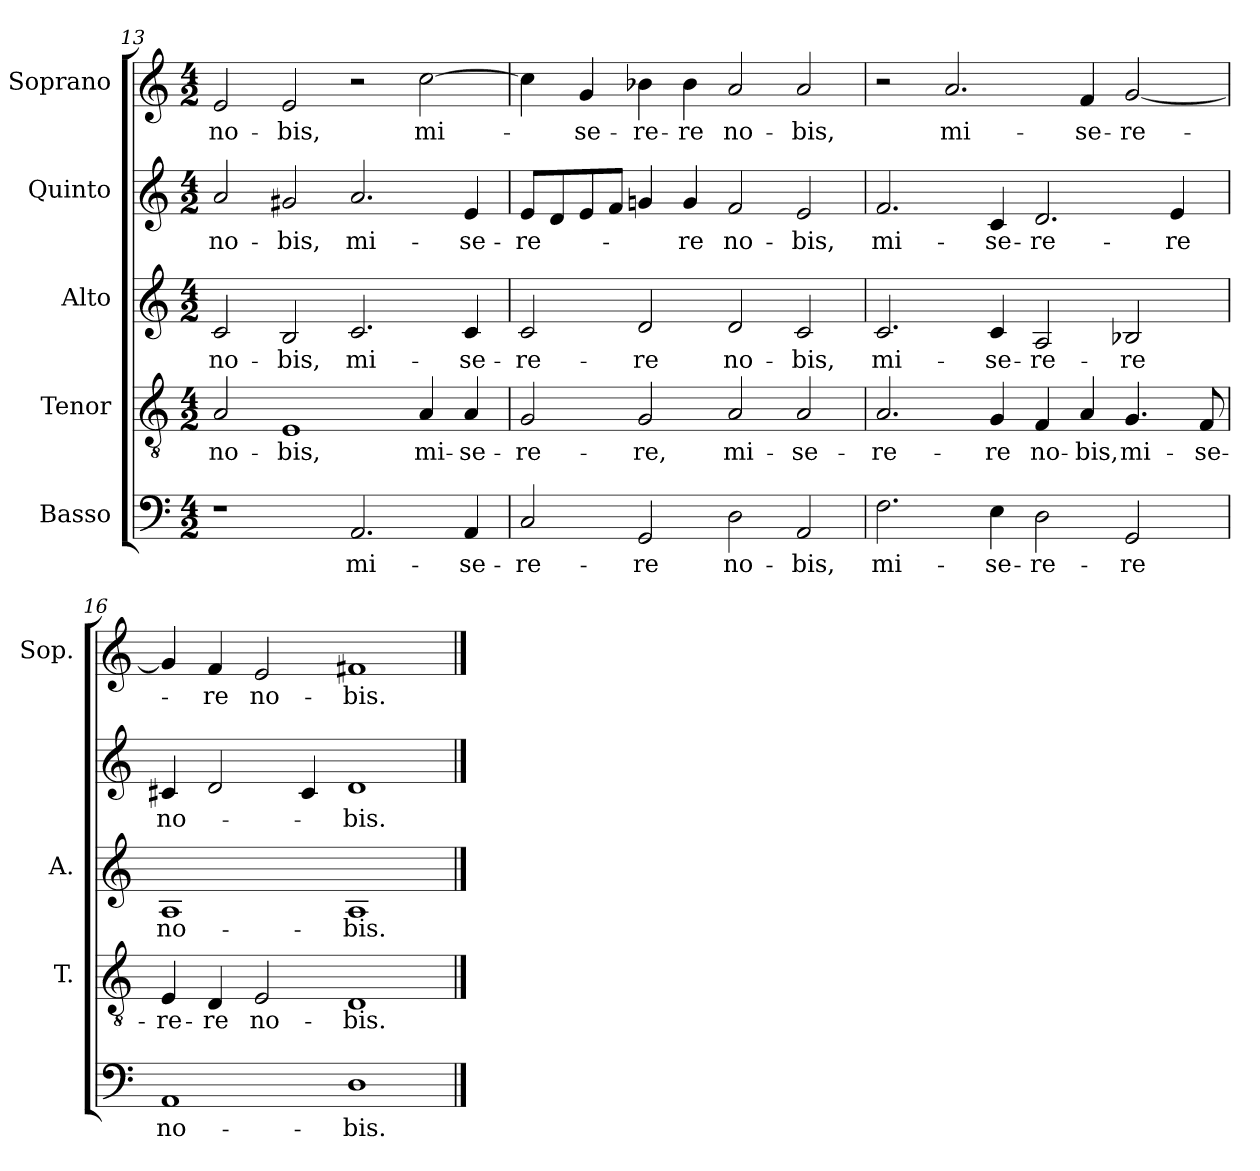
**kern	**text	**kern	**text	**kern	**text	**kern	**text	**kern	**text
*part5	*part5	*part4	*part4	*part3	*part3	*part2	*part2	*part1	*part1
*staff5	*staff5	*staff4	*staff4	*staff3	*staff3	*staff2	*staff2	*staff1	*staff1
*I"Basso	*	*I"Tenor	*	*I"Alto	*	*I"Quinto	*	*I"Soprano	*
*	*	*I'T.	*	*I'A.	*	*	*	*I'Sop.	*
*clefF4	*	*clefGv2	*	*clefG2	*	*clefG2	*	*clefG2	*
*	*	*ITrd7c12	*	*	*	*	*	*	*
*k[]	*	*k[]	*	*k[]	*	*k[]	*	*k[]	*
*C:	*	*C:	*	*C:	*	*C:	*	*C:	*
*M4/2	*	*M4/2	*	*M4/2	*	*M4/2	*	*M4/2	*
=13	=13	=13	=13	=13	=13	=13	=13	=13	=13
!	!	!	!LO:LY:b:color=#000000	!	!	!	!	!	!
!	!	!	!	!	!LO:LY:b:color=#000000	!	!	!	!
!	!	!	!	!	!	!	!LO:LY:b:color=#000000	!	!
!	!	!	!	!	!	!	!	!	!LO:LY:b:color=#000000
1r	.	2AAi/	no-	2ci/	no-	2ai/	no-	2ei/	no-
!	!	!	!LO:LY:b:color=#000000	!	!	!	!	!	!
!	!	!	!	!	!LO:LY:b:color=#000000	!	!	!	!
!	!	!	!	!	!	!	!LO:LY:b:color=#000000	!	!
!	!	!	!	!	!	!	!	!	!LO:LY:b:color=#000000
.	.	1EEi	-bis,	2Bi/	-bis,	2g#Xi/	-bis,	2ei/	-bis,
!	!LO:LY:b:color=#000000	!	!	!	!	!	!	!	!
!	!	!	!	!	!LO:LY:b:color=#000000	!	!	!	!
!	!	!	!	!	!	!	!LO:LY:b:color=#000000	!	!
2.AAi/	mi-	.	.	2.ci/	mi-	2.ai/	mi-	2r	.
!	!	!	!LO:LY:b:color=#000000	!	!	!	!	!	!
!	!	!	!	!	!	!	!	!	!LO:LY:b:color=#000000
.	.	4AAi/	mi-	.	.	.	.	[2cci\	mi-
!	!LO:LY:b:color=#000000	!	!	!	!	!	!	!	!
!	!	!	!LO:LY:b:color=#000000	!	!	!	!	!	!
!	!	!	!	!	!LO:LY:b:color=#000000	!	!	!	!
!	!	!	!	!	!	!	!LO:LY:b:color=#000000	!	!
4AAi/	-se-	4AAi/	-se-	4ci/	-se-	4ei/	-se-	.	.
=14	=14	=14	=14	=14	=14	=14	=14	=14	=14
!	!LO:LY:b:color=#000000	!	!	!	!	!	!	!	!
!	!	!	!LO:LY:b:color=#000000	!	!	!	!	!	!
!	!	!	!	!	!LO:LY:b:color=#000000	!	!	!	!
!	!	!	!	!	!	!	!LO:LY:b:color=#000000	!	!
2Ci/	-re-	2GGi/	-re-	2ci/	-re-	8ei/L	-re-	4cci\]	.
.	.	.	.	.	.	8di/	.	.	.
!	!	!	!	!	!	!	!	!	!LO:LY:b:color=#000000
.	.	.	.	.	.	8ei/	.	4gi/	-se-
.	.	.	.	.	.	8fi/J	.	.	.
!	!LO:LY:b:color=#000000	!	!	!	!	!	!	!	!
!	!	!	!LO:LY:b:color=#000000	!	!	!	!	!	!
!	!	!	!	!	!LO:LY:b:color=#000000	!	!	!	!
!	!	!	!	!	!	!	!	!	!LO:LY:b:color=#000000
2GGi/	-re	2GGi/	-re,	2di/	-re	4gni/	.	4b-Xi\	-re-
!	!	!	!	!	!	!	!LO:LY:b:color=#000000	!	!
!	!	!	!	!	!	!	!	!	!LO:LY:b:color=#000000
.	.	.	.	.	.	4gi/	-re	4b-i\	-re
!	!LO:LY:b:color=#000000	!	!	!	!	!	!	!	!
!	!	!	!LO:LY:b:color=#000000	!	!	!	!	!	!
!	!	!	!	!	!LO:LY:b:color=#000000	!	!	!	!
!	!	!	!	!	!	!	!LO:LY:b:color=#000000	!	!
!	!	!	!	!	!	!	!	!	!LO:LY:b:color=#000000
2Di\	no-	2AAi/	mi-	2di/	no-	2fi/	no-	2ai/	no-
!	!LO:LY:b:color=#000000	!	!	!	!	!	!	!	!
!	!	!	!LO:LY:b:color=#000000	!	!	!	!	!	!
!	!	!	!	!	!LO:LY:b:color=#000000	!	!	!	!
!	!	!	!	!	!	!	!LO:LY:b:color=#000000	!	!
!	!	!	!	!	!	!	!	!	!LO:LY:b:color=#000000
2AAi/	-bis,	2AAi/	-se-	2ci/	-bis,	2ei/	-bis,	2ai/	-bis,
=15	=15	=15	=15	=15	=15	=15	=15	=15	=15
!	!LO:LY:b:color=#000000	!	!	!	!	!	!	!	!
!	!	!	!LO:LY:b:color=#000000	!	!	!	!	!	!
!	!	!	!	!	!LO:LY:b:color=#000000	!	!	!	!
!	!	!	!	!	!	!	!LO:LY:b:color=#000000	!	!
2.Fi\	mi-	2.AAi/	-re-	2.ci/	mi-	2.fi/	mi-	2r	.
!	!	!	!	!	!	!	!	!	!LO:LY:b:color=#000000
.	.	.	.	.	.	.	.	2.ai/	mi-
!	!LO:LY:b:color=#000000	!	!	!	!	!	!	!	!
!	!	!	!LO:LY:b:color=#000000	!	!	!	!	!	!
!	!	!	!	!	!LO:LY:b:color=#000000	!	!	!	!
!	!	!	!	!	!	!	!LO:LY:b:color=#000000	!	!
4Ei\	-se-	4GGi/	-re	4ci/	-se-	4ci/	-se-	.	.
!	!LO:LY:b:color=#000000	!	!	!	!	!	!	!	!
!	!	!	!LO:LY:b:color=#000000	!	!	!	!	!	!
!	!	!	!	!	!LO:LY:b:color=#000000	!	!	!	!
!	!	!	!	!	!	!	!LO:LY:b:color=#000000	!	!
2Di\	-re-	4FFi/	no-	2Ai/	-re-	2.di/	-re-	.	.
!	!	!	!LO:LY:b:color=#000000	!	!	!	!	!	!
!	!	!	!	!	!	!	!	!	!LO:LY:b:color=#000000
.	.	4AAi/	-bis,	.	.	.	.	4fi/	-se-
!	!LO:LY:b:color=#000000	!	!	!	!	!	!	!	!
!	!	!	!LO:LY:b:color=#000000	!	!	!	!	!	!
!	!	!	!	!	!LO:LY:b:color=#000000	!	!	!	!
!	!	!	!	!	!	!	!	!	!LO:LY:b:color=#000000
2GGi/	-re	4.GGi/	mi-	2B-Xi/	-re	.	.	[2gi/	-re-
!	!	!	!	!	!	!	!LO:LY:b:color=#000000	!	!
.	.	.	.	.	.	4ei/	-re	.	.
!	!	!	!LO:LY:b:color=#000000	!	!	!	!	!	!
.	.	8FFi/	-se-	.	.	.	.	.	.
=16	=16	=16	=16	=16	=16	=16	=16	=16	=16
!	!LO:LY:b:color=#000000	!	!	!	!	!	!	!	!
!	!	!	!LO:LY:b:color=#000000	!	!	!	!	!	!
!	!	!	!	!	!LO:LY:b:color=#000000	!	!	!	!
!	!	!	!	!	!	!	!LO:LY:b:color=#000000	!	!
1AAi	no-	4EEi/	-re-	1Ai	no-	4c#Xi/	no-	4gi/]	.
!	!	!	!LO:LY:b:color=#000000	!	!	!	!	!	!
!	!	!	!	!	!	!	!	!	!LO:LY:b:color=#000000
.	.	4DDi/	-re	.	.	2di/	.	4fi/	-re
!	!	!	!LO:LY:b:color=#000000	!	!	!	!	!	!
!	!	!	!	!	!	!	!	!	!LO:LY:b:color=#000000
.	.	2EEi/	no-	.	.	.	.	2ei/	no-
.	.	.	.	.	.	4c#i/	.	.	.
!	!LO:LY:b:color=#000000	!	!	!	!	!	!	!	!
!	!	!	!LO:LY:b:color=#000000	!	!	!	!	!	!
!	!	!	!	!	!LO:LY:b:color=#000000	!	!	!	!
!	!	!	!	!	!	!	!LO:LY:b:color=#000000	!	!
!	!	!	!	!	!	!	!	!	!LO:LY:b:color=#000000
1Di	-bis.	1DDi	-bis.	1Ai	-bis.	1di	-bis.	1f#Xi	-bis.
==	==	==	==	==	==	==	==	==	==
*-	*-	*-	*-	*-	*-	*-	*-	*-	*-
